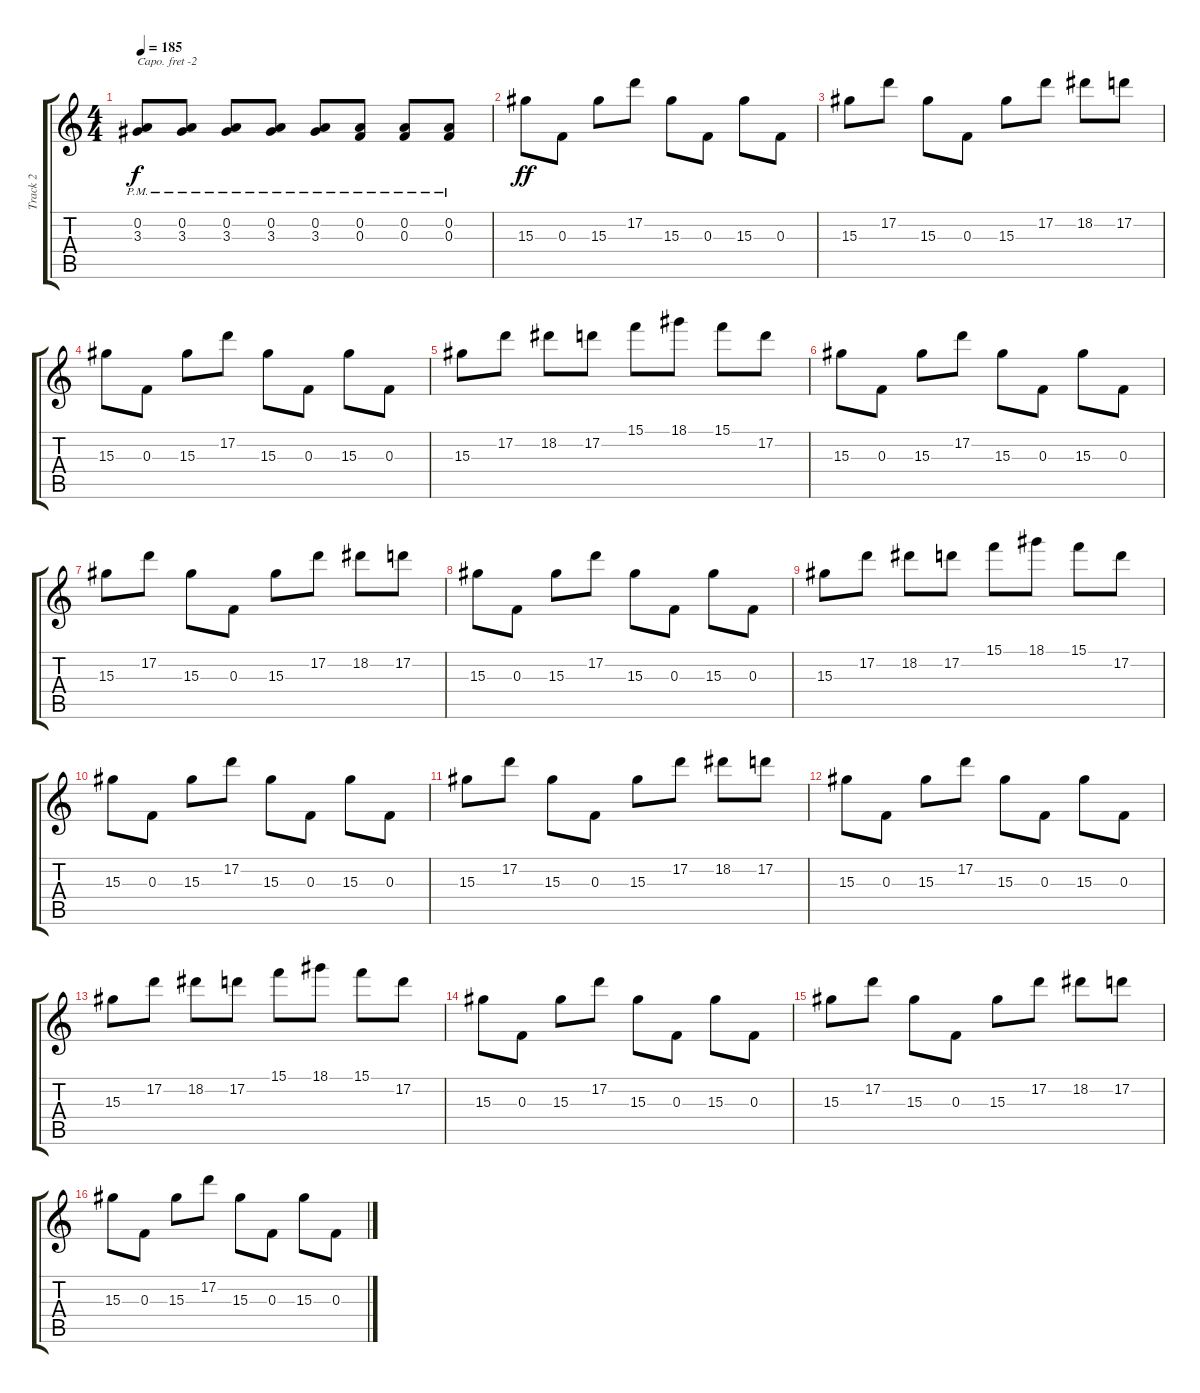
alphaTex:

\track ("Track 2" "Track 2") {instrument distortionguitar}
\staff {score tabs}
\capo -2
\tuning (E4 B3 G3 D3 A2 D2) {hide}
\ts (4 4)
\tempo 185
\clef g2
\ks c
(0.2{pm} 3.3{pm}).8{dy f} (0.2{pm} 3.3{pm}).8 (0.2{pm} 3.3{pm}).8 (0.2{pm} 3.3{pm}).8 (0.2{pm} 3.3{pm}).8 (0.2{pm} 0.3{pm}).8 (0.2{pm} 0.3{pm}).8 (0.2{pm} 0.3{pm}).8 |
15.3.8{dy ff} 0.3.8 15.3.8 17.2.8 15.3.8 0.3.8 15.3.8 0.3.8 |
15.3.8 17.2.8 15.3.8 0.3.8 15.3.8 17.2.8 18.2.8 17.2.8 |
15.3.8 0.3.8 15.3.8 17.2.8 15.3.8 0.3.8 15.3.8 0.3.8 |
15.3.8 17.2.8 18.2.8 17.2.8 15.1.8 18.1.8 15.1.8 17.2.8 |
15.3.8 0.3.8 15.3.8 17.2.8 15.3.8 0.3.8 15.3.8 0.3.8 |
15.3.8 17.2.8 15.3.8 0.3.8 15.3.8 17.2.8 18.2.8 17.2.8 |
15.3.8 0.3.8 15.3.8 17.2.8 15.3.8 0.3.8 15.3.8 0.3.8 |
15.3.8 17.2.8 18.2.8 17.2.8 15.1.8 18.1.8 15.1.8 17.2.8 |
15.3.8 0.3.8 15.3.8 17.2.8 15.3.8 0.3.8 15.3.8 0.3.8 |
15.3.8 17.2.8 15.3.8 0.3.8 15.3.8 17.2.8 18.2.8 17.2.8 |
15.3.8 0.3.8 15.3.8 17.2.8 15.3.8 0.3.8 15.3.8 0.3.8 |
15.3.8 17.2.8 18.2.8 17.2.8 15.1.8 18.1.8 15.1.8 17.2.8 |
15.3.8 0.3.8 15.3.8 17.2.8 15.3.8 0.3.8 15.3.8 0.3.8 |
15.3.8 17.2.8 15.3.8 0.3.8 15.3.8 17.2.8 18.2.8 17.2.8 |
15.3.8 0.3.8 15.3.8 17.2.8 15.3.8 0.3.8 15.3.8 0.3.8
